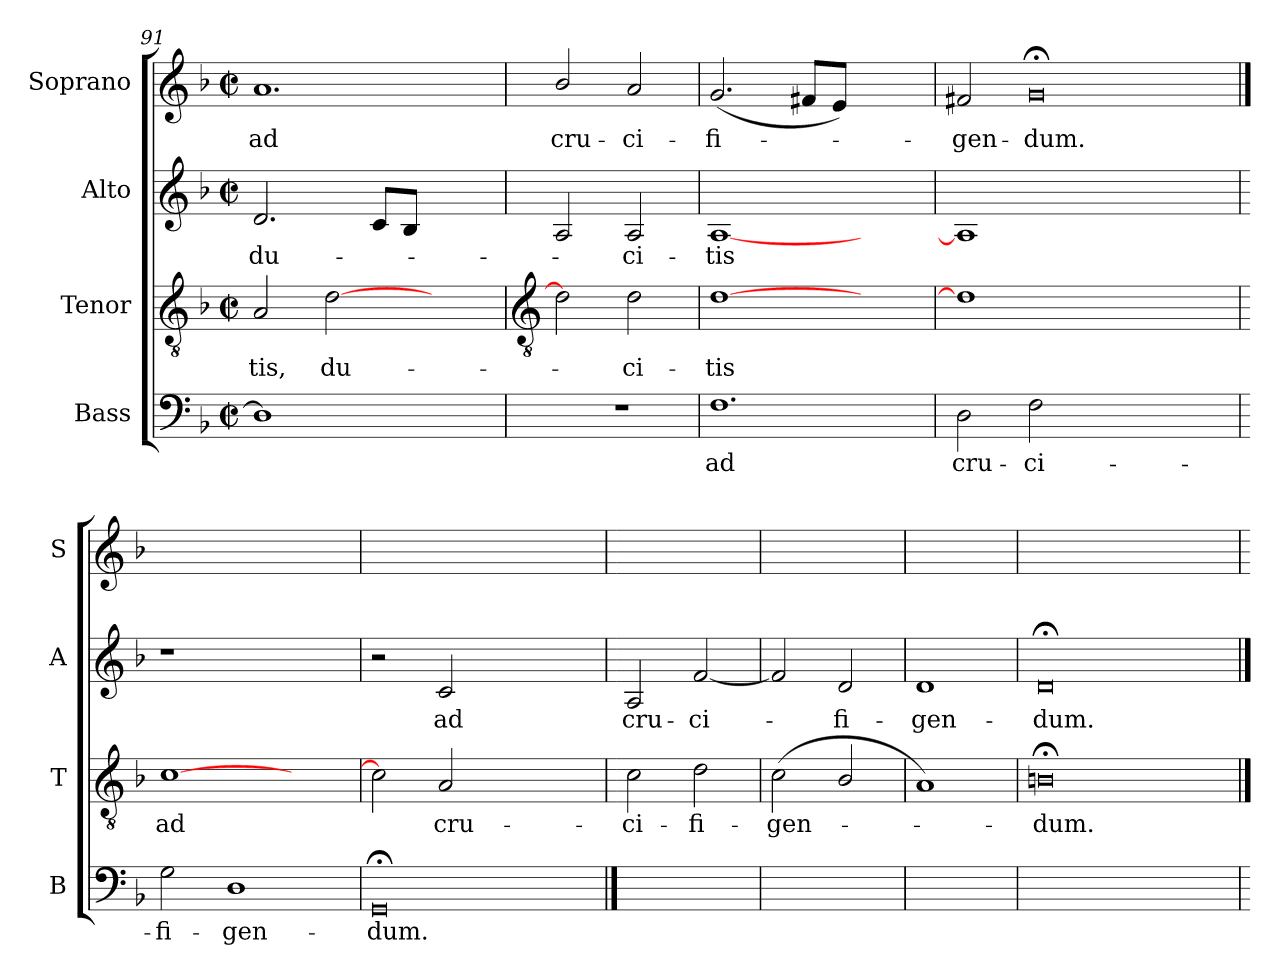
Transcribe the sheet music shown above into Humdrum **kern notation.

**kern	**text	**kern	**text	**kern	**text	**kern	**text
*part4	*part4	*part3	*part3	*part2	*part2	*part1	*part1
*staff4	*staff4	*staff3	*staff3	*staff2	*staff2	*staff1	*staff1
*I"Bass	*	*I"Tenor	*	*I"Alto	*	*I"Soprano	*
*I'B	*	*I'T	*	*I'A	*	*I'S	*
*clefF4	*	*clefGv2	*	*clefG2	*	*clefG2	*
*k[b-]	*	*k[b-]	*	*k[b-]	*	*k[b-]	*
*F:	*	*F:	*	*F:	*	*F:	*
*M2/2	*	*M2/2	*	*M2/2	*	*M2/2	*
*met(c|)	*	*met(c|)	*	*met(c|)	*	*met(c|)	*
=91	=91	=91	=91	=91	=91	=91	=91
!	!	!	!LO:LY:b	!	!LO:LY:b	!	!LO:LY:b
1D]	.	2A	-tis,	2.d	du-	1.a	ad
!	!	!	!LO:LY:b	!	!	!	!
.	.	[2d	du-	.	.	.	.
.	.	.	.	8cL	.	.	.
.	.	.	.	8B-J	.	.	.
2ryy	.	2ryy	.	2ryy	.	.	.
!!LO:LB:g=z
=92	=92	=92	=92	=92	=92	=92	=92
*	*	*clefGv2	*	*	*	*	*
!	!	!	!	!	!	!	!LO:LY:b
1r	.	2d]	.	2A	.	2b-/	cru-
!	!	!	!LO:LY:b	!	!LO:LY:b	!	!LO:LY:b
.	.	2d	ci-	2A	ci-	2a	-ci-
=93	=93	=93	=93	=93	=93	=93	=93
!	!LO:LY:b	!	!LO:LY:b	!	!LO:LY:b	!	!LO:LY:b
1.F	ad	[1d	-tis	[1A	-tis	(<2.g	-fi-
.	.	.	.	.	.	8f#XL	.
.	.	.	.	.	.	8eJ)	.
.	.	2ryy	.	2ryy	.	2ryy	.
=94	=94	=94	=94	=94	=94	=94	=94
!	!LO:LY:b	!	!	!	!	!	!LO:LY:b
2D	cru-	1d]	.	1A]	.	2f#X	gen-
!	!LO:LY:b	!	!	!	!	!	!LO:LY:b
2F	-ci-	.	.	.	.	0g;<	-dum.
1.ryy	.	1.ryy	.	1.ryy	.	.	.
=	==	=	==	=	==	==	==
!	!LO:LY:b	!	!LO:LY:b	!	!	!	!
2G	-fi-	[1c	ad	1r	.	1ryy	.
!	!LO:LY:b	!	!	!	!	!	!
1D	-gen-	.	.	.	.	.	.
.	.	2ryy	.	2ryy	.	2ryy	.
=	=	=	=	=	=	=	=
!	!LO:LY:b	!	!	!	!	!	!
0GG;<	-dum.	2c]	.	2r	.	1ryy	.
!	!	!	!LO:LY:b	!	!LO:LY:b	!	!
.	.	2A	cru-	2c	ad	.	.
.	.	1ryy	.	1ryy	.	1ryy	.
==	=	=	=	=	=	=	=
!	!	!	!LO:LY:b	!	!LO:LY:b	!	!
1ryy	.	2c	-ci-	2A	cru-	1ryy	.
!	!	!	!LO:LY:b	!	!LO:LY:b	!	!
.	.	2d	-fi-	[2f	-ci-	.	.
=	=	=	=	=	=	=	=
!	!	!	!LO:LY:b	!	!	!	!
1ryy	.	(<2c	-gen-	2f]	.	1ryy	.
!	!	!	!	!	!LO:LY:b	!	!
.	.	2B-/	.	2d	fi-	.	.
=	=	=	=	=	=	=	=
!	!	!	!	!	!LO:LY:b	!	!
1ryy	.	1A)	.	1d	-gen-	1ryy	.
=	=	=	=	=	=	=	=
!	!	!	!LO:LY:b	!	!LO:LY:b	!	!
1ryy	.	0Bn;<	dum.	0d;<	-dum.	1ryy	.
1ryy	.	.	.	.	.	1ryy	.
=	=	==	=	==	=	=	=
*-	*-	*-	*-	*-	*-	*-	*-
